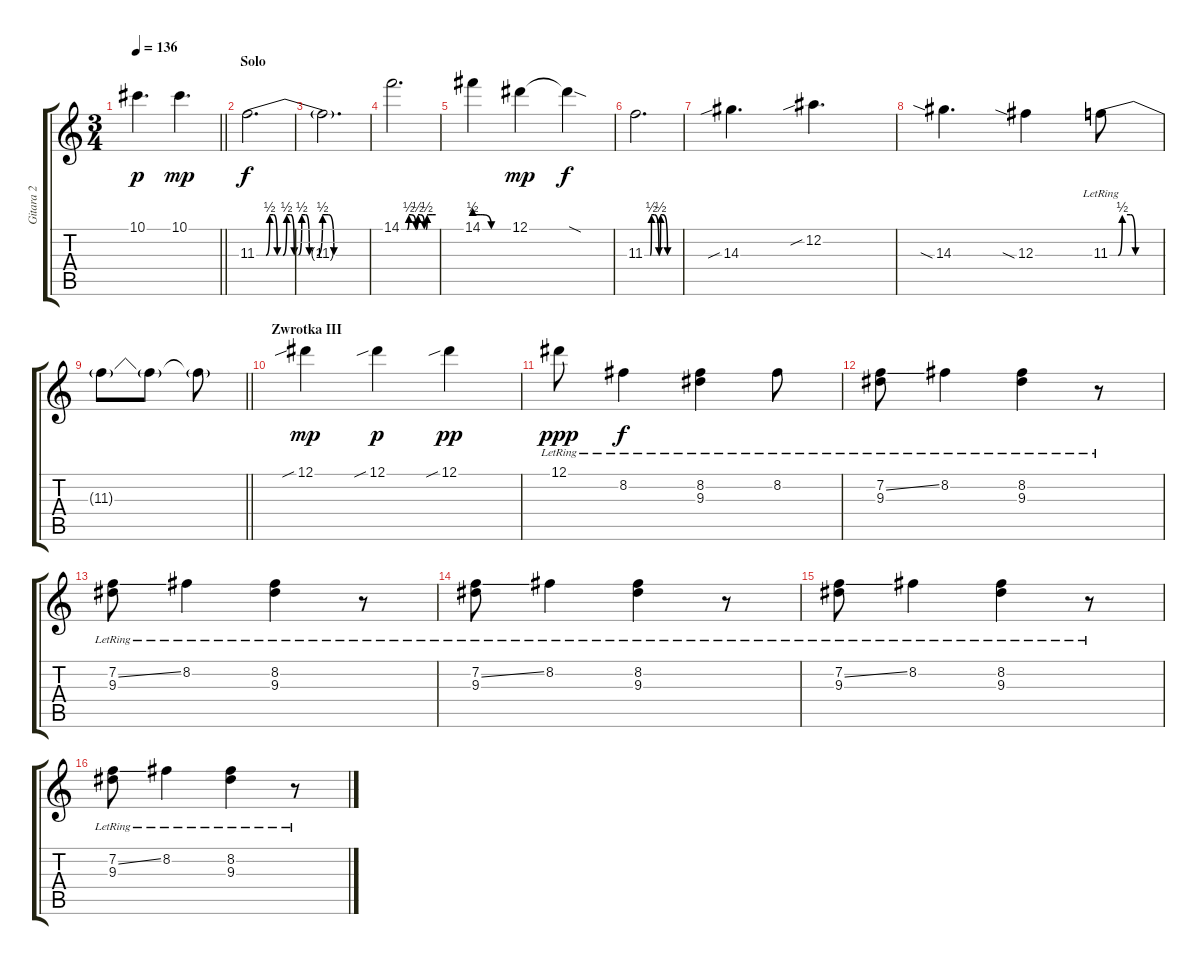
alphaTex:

\track ("Gitara 2" "Gitara 2") {instrument distortionguitar}
\staff {score tabs}
\tuning (Eb4 Bb3 Gb3 Db3 Ab2 Db2) {hide}
\ts (3 4)
\tempo 136
\clef g2
\barLineRight lightlight
\ks c
10.1.4{d dy p} 10.1.4{d dy mp} |
\section ("" "Solo")
11.3{be (custom 0 0 5 0 7 2 9 2 11 0 14 0 16 2 18 2 20 0 22 0 24 2 26 2 28 0 32 0 35 2 38 2 41 0 44 0 60 0)}.2{d dy f} |
11.3{t}.2{d} |
14.1{be (custom 0 0 10 0 13 2 17 2 25 0 29 2 33 2 40 0 43 0 45 2 48 2 55 2 60 2)}.2{d} |
14.1{be (custom 0 2 10 2 15 2 30 0 60 0)}.4 12.1.4{dy mp} 12.1{sod t}.4{dy f} |
11.3{be (custom 0 0 10 0 12 2 17 2 25 0 28 2 32 2 40 0 60 0)}.2{d} |
14.3{sib}.4{d} 12.2{sib}.4{d} |
14.3{sia}.4{d} 12.3{sia}.4 11.3{be (custom 0 0 10 0 15 2 25 2 31 0 60 0) lr}.8 |
\barLineRight lightlight
11.3{t}.8 11.3{t}.8 11.3{t}.8 |
\section ("" "Zwrotka III")
12.1{sib}.4{dy mp} 12.1{sib}.4{dy p} 12.1{sib}.4{dy pp} |
12.1{lr}.8{dy ppp} 8.2{lr}.4{dy f volume 10 balance 4 instrument electricguitarjazz} (8.2{lr} 9.3{lr}).4 8.2{lr}.8 |
(7.2{ss lr} 9.3{lr}).8 8.2{lr}.4 (8.2{lr} 9.3{lr}).4 r.8 |
(7.2{ss lr} 9.3{lr}).8 8.2{lr}.4 (8.2{lr} 9.3{lr}).4 r.8 |
(7.2{ss lr} 9.3{lr}).8 8.2{lr}.4 (8.2{lr} 9.3{lr}).4 r.8 |
(7.2{ss lr} 9.3{lr}).8 8.2{lr}.4 (8.2{lr} 9.3{lr}).4 r.8 |
(7.2{ss lr} 9.3{lr}).8 8.2{lr}.4 (8.2{lr} 9.3{lr}).4 r.8
